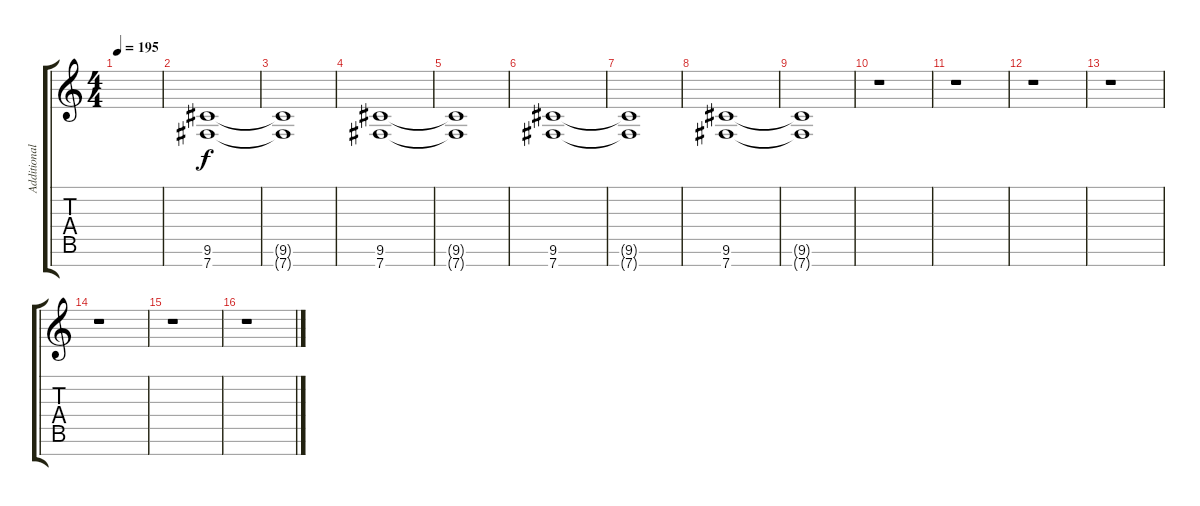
\track ("Additional Guitar" "Additional") {instrument distortionguitar}
\staff {score tabs}
\tuning (E4 B3 G3 D3 A2 E2 B1) {hide}
\ts (4 4)
\tempo 195
\clef g2
\ks c
|
(9.6 7.7).1 |
(9.6{t} 7.7{t}).1 |
(9.6 7.7).1 |
(9.6{t} 7.7{t}).1 |
(9.6 7.7).1 |
(9.6{t} 7.7{t}).1 |
(9.6 7.7).1 |
(9.6{t} 7.7{t}).1 |
r.1 |
r.1 |
r.1 |
r.1 |
r.1 |
r.1 |
r.1
